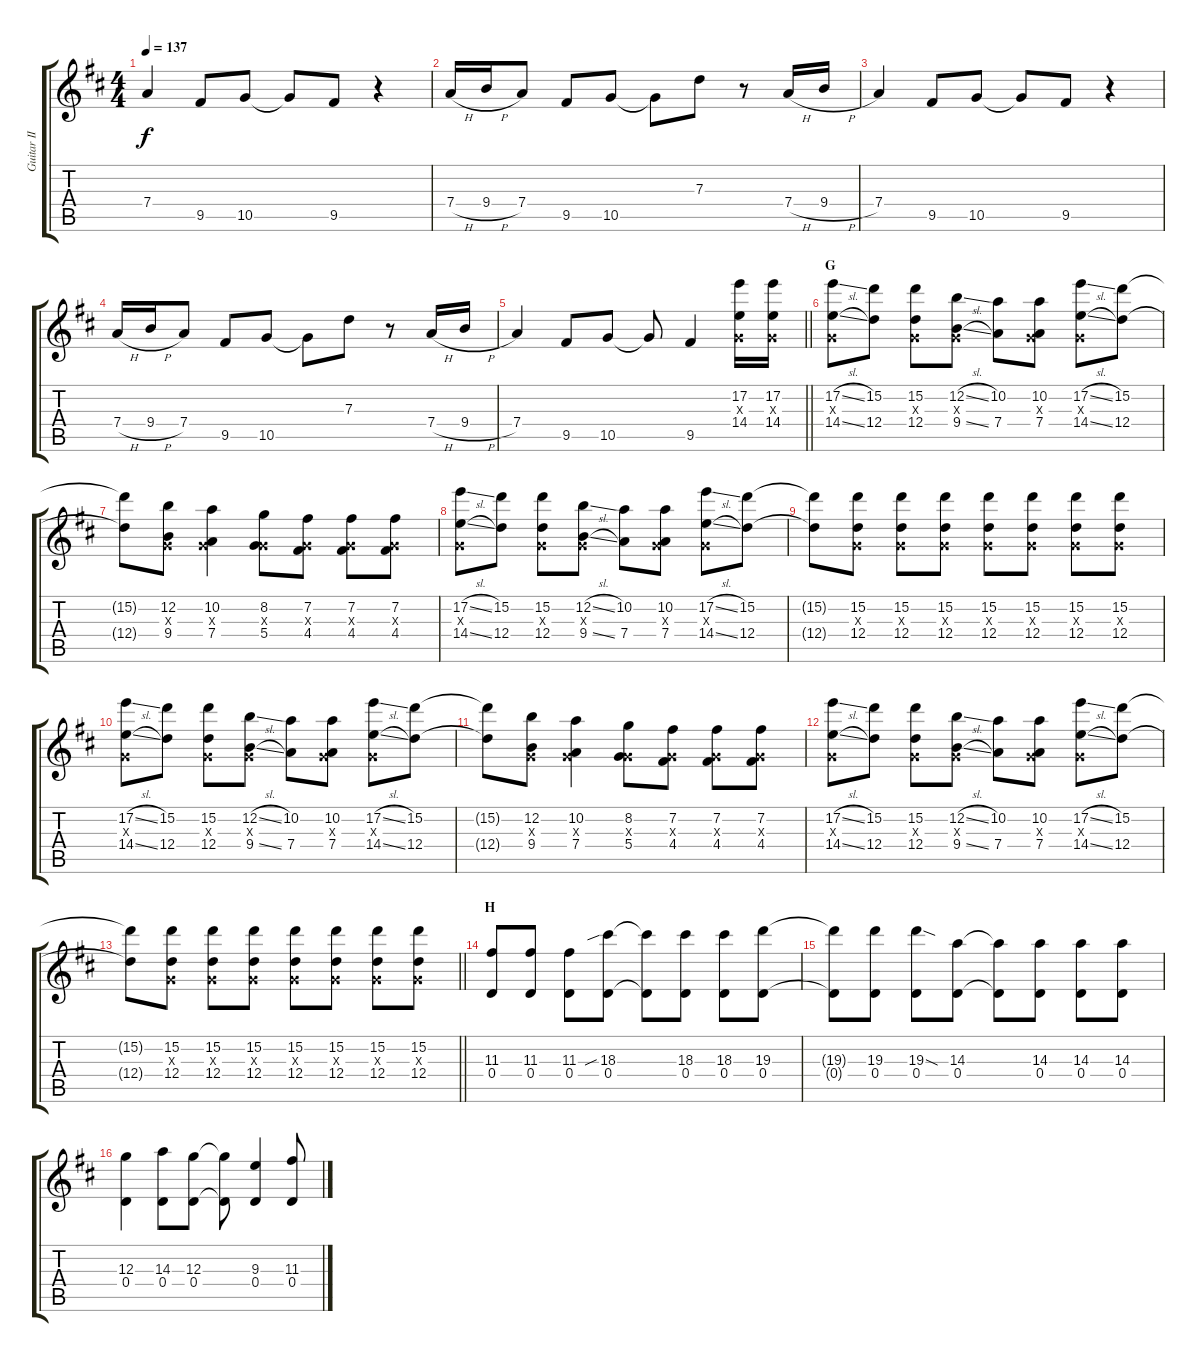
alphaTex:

\track ("Guitar II - Kita" "Guitar II ") {instrument distortionguitar}
\staff {score tabs}
\tuning (E4 B3 G3 D3 A2 D2) {hide}
\ts (4 4)
\tempo 137
\clef g2
\ks d
7.4.4{dy f} 9.5.8 10.5.8 10.5{t}.8 9.5.8 r.4 |
7.4{h}.16 9.4{h}.16 7.4.8 9.5.8 10.5.8 10.5{t}.8 7.3.8 r.8 7.4{h}.16 9.4{h}.16 |
7.4.4 9.5.8 10.5.8 10.5{t}.8 9.5.8 r.4 |
7.4{h}.16 9.4{h}.16 7.4.8 9.5.8 10.5.8 10.5{t}.8 7.3.8 r.8 7.4{h}.16 9.4{h}.16 |
\barLineRight lightlight
7.4.4 9.5.8 10.5.8 10.5{t}.8 9.5.4 (17.2 0.3{x} 14.4).16 (17.2 0.3{x} 14.4).16 |
\section ("" "G")
(17.2{sl} 0.3{x} 14.4{sl}).8 (15.2 12.4).8 (15.2 0.3{x} 12.4).8 (12.2{sl} 0.3{x} 9.4{sl}).8 (10.2 7.4).8 (10.2 0.3{x} 7.4).8 (17.2{sl} 0.3{x} 14.4{sl}).8 (15.2 12.4).8 |
(15.2{t} 12.4{t}).8 (12.2 0.3{x} 9.4).8 (10.2 0.3{x} 7.4).4 (8.2 0.3{x} 5.4).8 (7.2 0.3{x} 4.4).8 (7.2 0.3{x} 4.4).8 (7.2 0.3{x} 4.4).8 |
(17.2{sl} 0.3{x} 14.4{sl}).8 (15.2 12.4).8 (15.2 0.3{x} 12.4).8 (12.2{sl} 0.3{x} 9.4{sl}).8 (10.2 7.4).8 (10.2 0.3{x} 7.4).8 (17.2{sl} 0.3{x} 14.4{sl}).8 (15.2 12.4).8 |
(15.2{t} 12.4{t}).8 (15.2 0.3{x} 12.4).8 (15.2 0.3{x} 12.4).8 (15.2 0.3{x} 12.4).8 (15.2 0.3{x} 12.4).8 (15.2 0.3{x} 12.4).8 (15.2 0.3{x} 12.4).8 (15.2 0.3{x} 12.4).8 |
(17.2{sl} 0.3{x} 14.4{sl}).8 (15.2 12.4).8 (15.2 0.3{x} 12.4).8 (12.2{sl} 0.3{x} 9.4{sl}).8 (10.2 7.4).8 (10.2 0.3{x} 7.4).8 (17.2{sl} 0.3{x} 14.4{sl}).8 (15.2 12.4).8 |
(15.2{t} 12.4{t}).8 (12.2 0.3{x} 9.4).8 (10.2 0.3{x} 7.4).4 (8.2 0.3{x} 5.4).8 (7.2 0.3{x} 4.4).8 (7.2 0.3{x} 4.4).8 (7.2 0.3{x} 4.4).8 |
(17.2{sl} 0.3{x} 14.4{sl}).8 (15.2 12.4).8 (15.2 0.3{x} 12.4).8 (12.2{sl} 0.3{x} 9.4{sl}).8 (10.2 7.4).8 (10.2 0.3{x} 7.4).8 (17.2{sl} 0.3{x} 14.4{sl}).8 (15.2 12.4).8 |
\barLineRight lightlight
(15.2{t} 12.4{t}).8 (15.2 0.3{x} 12.4).8 (15.2 0.3{x} 12.4).8 (15.2 0.3{x} 12.4).8 (15.2 0.3{x} 12.4).8 (15.2 0.3{x} 12.4).8 (15.2 0.3{x} 12.4).8 (15.2 0.3{x} 12.4).8 |
\section ("" "H")
(11.3 0.4).8 (11.3 0.4).8 (11.3 0.4).8 (18.3{sib} 0.4).8 (18.3{t} 0.4{t}).8 (18.3 0.4).8 (18.3 0.4).8 (19.3 0.4).8 |
(19.3{t} 0.4{t}).8 (19.3 0.4).8 (19.3{sod} 0.4).8 (14.3 0.4).8 (14.3{t} 0.4{t}).8 (14.3 0.4).8 (14.3 0.4).8 (14.3 0.4).8 |
(12.3 0.4).4 (14.3 0.4).8 (12.3 0.4).8 (12.3{t} 0.4{t}).8 (9.3 0.4).4 (11.3 0.4).8
